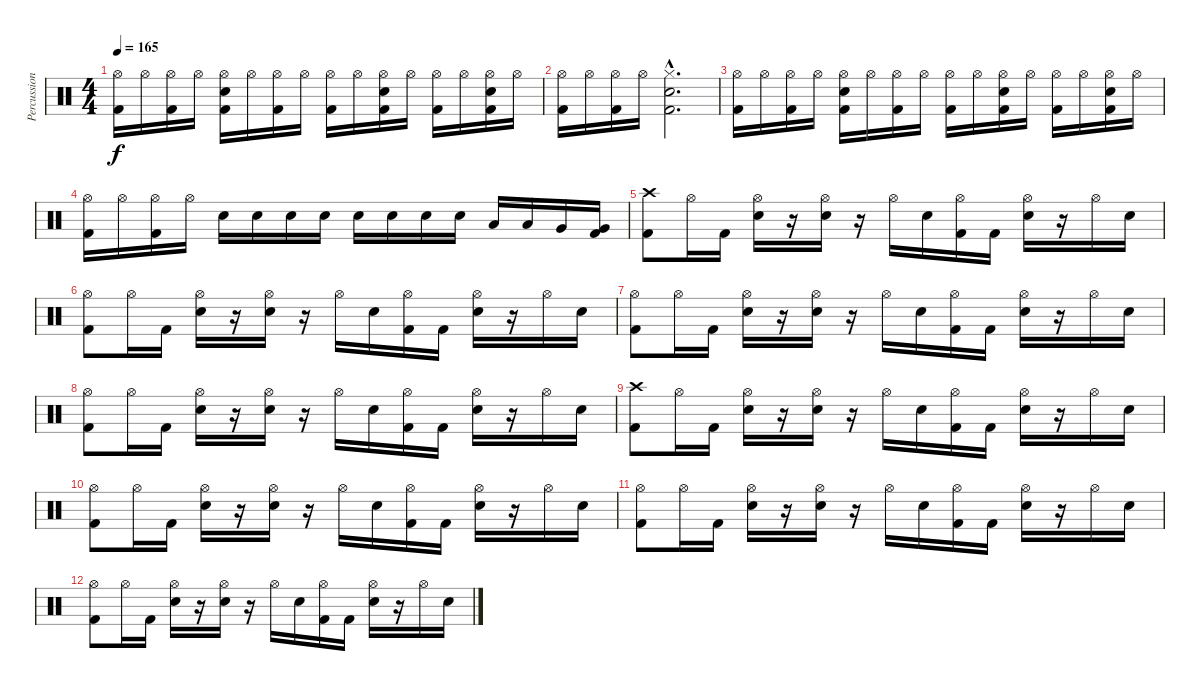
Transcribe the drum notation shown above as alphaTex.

\track ("Percussion" "Percussion") {instrument percussion}
\staff {score}
\articulation defaults
\ts (4 4)
\tempo 165
\clef neutral
\ks c
("Hi-Hat (open)" "Kick (hit) 2").16{dy f} "Hi-Hat (open)".16 ("Hi-Hat (open)" "Kick (hit) 2").16 "Hi-Hat (open)".16 ("Hi-Hat (open)" "Electric Snare (hit)" "Kick (hit) 2").16 "Hi-Hat (open)".16 ("Hi-Hat (open)" "Kick (hit) 2").16 "Hi-Hat (open)".16 ("Hi-Hat (open)" "Kick (hit) 2").16 "Hi-Hat (open)".16 ("Hi-Hat (open)" "Electric Snare (hit)" "Kick (hit) 2").16 "Hi-Hat (open)".16 ("Hi-Hat (open)" "Kick (hit) 2").16 "Hi-Hat (open)".16 ("Hi-Hat (open)" "Electric Snare (hit)" "Kick (hit) 2").16 "Hi-Hat (open)".16 |
("Hi-Hat (open)" "Kick (hit) 2").16 "Hi-Hat (open)".16 ("Hi-Hat (open)" "Kick (hit) 2").16 "Hi-Hat (open)".16 ("Hi-Hat (closed)"{hac} "Electric Snare (hit)"{hac} "Kick (hit) 2"{hac}).2{d} |
("Hi-Hat (open)" "Kick (hit) 2").16 "Hi-Hat (open)".16 ("Hi-Hat (open)" "Kick (hit) 2").16 "Hi-Hat (open)".16 ("Hi-Hat (open)" "Electric Snare (hit)" "Kick (hit) 2").16 "Hi-Hat (open)".16 ("Hi-Hat (open)" "Kick (hit) 2").16 "Hi-Hat (open)".16 ("Hi-Hat (open)" "Kick (hit) 2").16 "Hi-Hat (open)".16 ("Hi-Hat (open)" "Electric Snare (hit)" "Kick (hit) 2").16 "Hi-Hat (open)".16 ("Hi-Hat (open)" "Kick (hit) 2").16 "Hi-Hat (open)".16 ("Hi-Hat (open)" "Electric Snare (hit)" "Kick (hit) 2").16 "Hi-Hat (open)".16 |
("Hi-Hat (open)" "Kick (hit) 2").16 "Hi-Hat (open)".16 ("Hi-Hat (open)" "Kick (hit) 2").16 "Hi-Hat (open)".16 "Electric Snare (hit)".16 "Electric Snare (hit)".16 "Electric Snare (hit)".16 "Electric Snare (hit)".16 "Electric Snare (hit)".16 "Electric Snare (hit)".16 "Electric Snare (hit)".16 "Electric Snare (hit)".16 "Low Tom (hit)".16 "Low Tom (hit)".16 "Very Low Tom (hit)".16 ("Very Low Tom (hit)" "Kick (hit) 2").16 |
("Crash high (hit)" "Kick (hit) 2").8 "Hi-Hat (open)".16 "Kick (hit) 2".16 ("Hi-Hat (open)" "Electric Snare (hit)").16 r.16 ("Hi-Hat (open)" "Electric Snare (hit)").16 r.16 "Hi-Hat (open)".16 "Electric Snare (hit)".16 ("Hi-Hat (open)" "Kick (hit) 2").16 "Kick (hit) 2".16 ("Hi-Hat (open)" "Electric Snare (hit)").16 r.16 "Hi-Hat (open)".16 "Electric Snare (hit)".16 |
("Hi-Hat (open)" "Kick (hit) 2").8 "Hi-Hat (open)".16 "Kick (hit) 2".16 ("Hi-Hat (open)" "Electric Snare (hit)").16 r.16 ("Hi-Hat (open)" "Electric Snare (hit)").16 r.16 "Hi-Hat (open)".16 "Electric Snare (hit)".16 ("Hi-Hat (open)" "Kick (hit) 2").16 "Kick (hit) 2".16 ("Hi-Hat (open)" "Electric Snare (hit)").16 r.16 "Hi-Hat (open)".16 "Electric Snare (hit)".16 |
("Hi-Hat (open)" "Kick (hit) 2").8 "Hi-Hat (open)".16 "Kick (hit) 2".16 ("Hi-Hat (open)" "Electric Snare (hit)").16 r.16 ("Hi-Hat (open)" "Electric Snare (hit)").16 r.16 "Hi-Hat (open)".16 "Electric Snare (hit)".16 ("Hi-Hat (open)" "Kick (hit) 2").16 "Kick (hit) 2".16 ("Hi-Hat (open)" "Electric Snare (hit)").16 r.16 "Hi-Hat (open)".16 "Electric Snare (hit)".16 |
("Hi-Hat (open)" "Kick (hit) 2").8 "Hi-Hat (open)".16 "Kick (hit) 2".16 ("Hi-Hat (open)" "Electric Snare (hit)").16 r.16 ("Hi-Hat (open)" "Electric Snare (hit)").16 r.16 "Hi-Hat (open)".16 "Electric Snare (hit)".16 ("Hi-Hat (open)" "Kick (hit) 2").16 "Kick (hit) 2".16 ("Hi-Hat (open)" "Electric Snare (hit)").16 r.16 "Hi-Hat (open)".16 "Electric Snare (hit)".16 |
("Crash high (hit)" "Kick (hit) 2").8 "Hi-Hat (open)".16 "Kick (hit) 2".16 ("Hi-Hat (open)" "Electric Snare (hit)").16 r.16 ("Hi-Hat (open)" "Electric Snare (hit)").16 r.16 "Hi-Hat (open)".16 "Electric Snare (hit)".16 ("Hi-Hat (open)" "Kick (hit) 2").16 "Kick (hit) 2".16 ("Hi-Hat (open)" "Electric Snare (hit)").16 r.16 "Hi-Hat (open)".16 "Electric Snare (hit)".16 |
("Hi-Hat (open)" "Kick (hit) 2").8 "Hi-Hat (open)".16 "Kick (hit) 2".16 ("Hi-Hat (open)" "Electric Snare (hit)").16 r.16 ("Hi-Hat (open)" "Electric Snare (hit)").16 r.16 "Hi-Hat (open)".16 "Electric Snare (hit)".16 ("Hi-Hat (open)" "Kick (hit) 2").16 "Kick (hit) 2".16 ("Hi-Hat (open)" "Electric Snare (hit)").16 r.16 "Hi-Hat (open)".16 "Electric Snare (hit)".16 |
("Hi-Hat (open)" "Kick (hit) 2").8 "Hi-Hat (open)".16 "Kick (hit) 2".16 ("Hi-Hat (open)" "Electric Snare (hit)").16 r.16 ("Hi-Hat (open)" "Electric Snare (hit)").16 r.16 "Hi-Hat (open)".16 "Electric Snare (hit)".16 ("Hi-Hat (open)" "Kick (hit) 2").16 "Kick (hit) 2".16 ("Hi-Hat (open)" "Electric Snare (hit)").16 r.16 "Hi-Hat (open)".16 "Electric Snare (hit)".16 |
("Hi-Hat (open)" "Kick (hit) 2").8 "Hi-Hat (open)".16 "Kick (hit) 2".16 ("Hi-Hat (open)" "Electric Snare (hit)").16 r.16 ("Hi-Hat (open)" "Electric Snare (hit)").16 r.16 "Hi-Hat (open)".16 "Electric Snare (hit)".16 ("Hi-Hat (open)" "Kick (hit) 2").16 "Kick (hit) 2".16 ("Hi-Hat (open)" "Electric Snare (hit)").16 r.16 "Hi-Hat (open)".16 "Electric Snare (hit)".16
